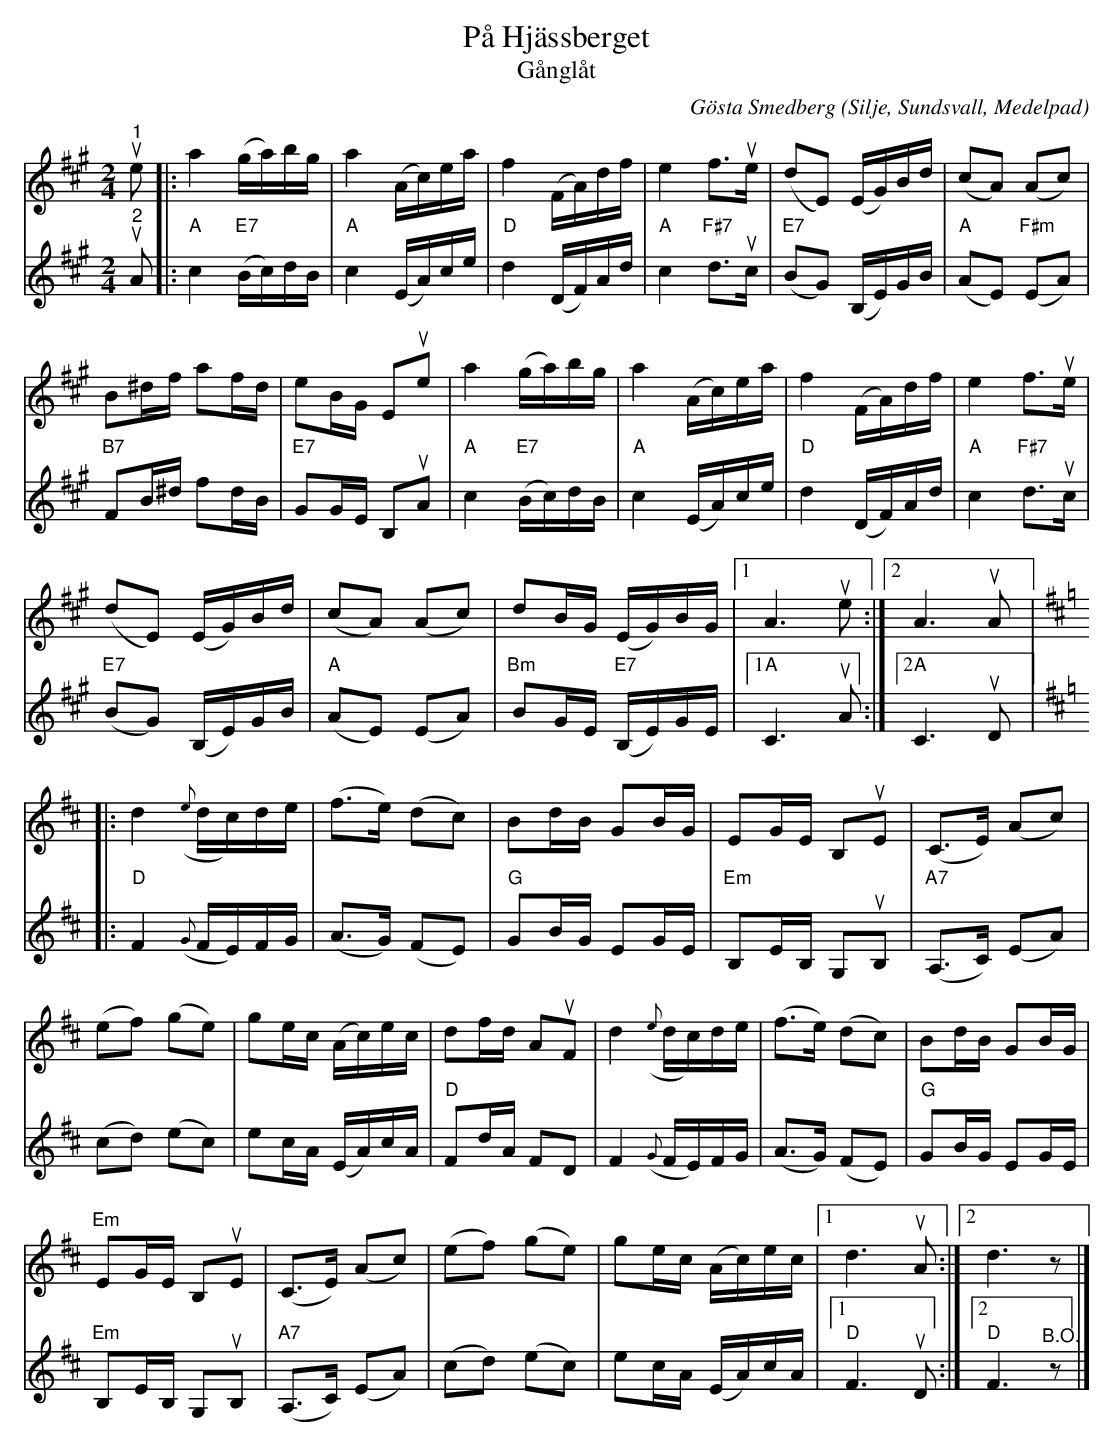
X:1
T:På Hjässberget
T:Gånglåt
C:Gösta Smedberg
O:Silje, Sundsvall, Medelpad
L:1/16
M:2/4
K:A
V:1
"^1"u e2 |: a4 (ga)bg | a4 (Ac)ea | f4 (FA)df | e4 f2>ue2 | (d2E2) (EG)Bd | (c2A2) (A2c2) |
B2^df a2fd | e2BG E2ue2 | a4 (ga)bg | a4 (Ac)ea | f4 (FA)df | e4 f2>ue2 |
(d2E2) (EG)Bd | (c2A2) (A2c2) | d2BG (EG)BG |1 A6u e2 :|2 A6u A2 |:
[K:D] d4({e} dc)de | (f2>e2) (d2c2) | B2dB G2BG | E2GE B,2uE2 | (C2>E2) (A2c2) |
(e2f2) (g2e2) | g2ec (Ac)ec | d2fd A2uF2 | d4({e} dc)de | (f2>e2) (d2c2) | B2dB G2BG |
"Em" E2GE B,2uE2 | (C2>E2) (A2c2) | (e2f2) (g2e2) | g2ec (Ac)ec |1 d6u A2 :|2 d6 z2 |]
V:2
"^2"u A2 |:"A" c4"E7" (Bc)dB |"A" c4 (EA)ce |"D" d4 (DF)Ad |"A" c4"F#7" d2>uc2 | "E7" (B2G2) (B,E)GB | "A"(A2E2) "F#m" (E2A2) |
"B7" F2B^d f2dB | "E7" G2GE B,2uA2 |"A" c4 "E7" (Bc)dB |"A" c4 (EA)ce |"D" d4 (DF)Ad |"A" c4 "F#7" d2>uc2 |
"E7" (B2G2) (B,E)GB |"A"  (A2E2) (E2A2) |"Bm" B2GE "E7" (B,E)GE |1 "A" C6u A2 :|2"A" C6u D2 |:
[K:D]"D" F4({G} FE)FG | (A2>G2) (F2E2) |"G" G2BG E2GE |"Em" B,2EB, G,2uB,2 |"A7" (A,2>C2) (E2A2) |
(c2d2) (e2c2) | e2cA (EA)cA |"D" F2dA F2D2 | F4({G} FE)FG | (A2>G2) (F2E2) | "G" G2BG E2GE |
"Em" B,2EB, G,2uB,2 |"A7" (A,2>C2) (E2A2) | (c2d2) (e2c2) | e2cA (EA)cA |1 "D" F6u D2 :|2"D" F6 "^B.O."  z2 |]
